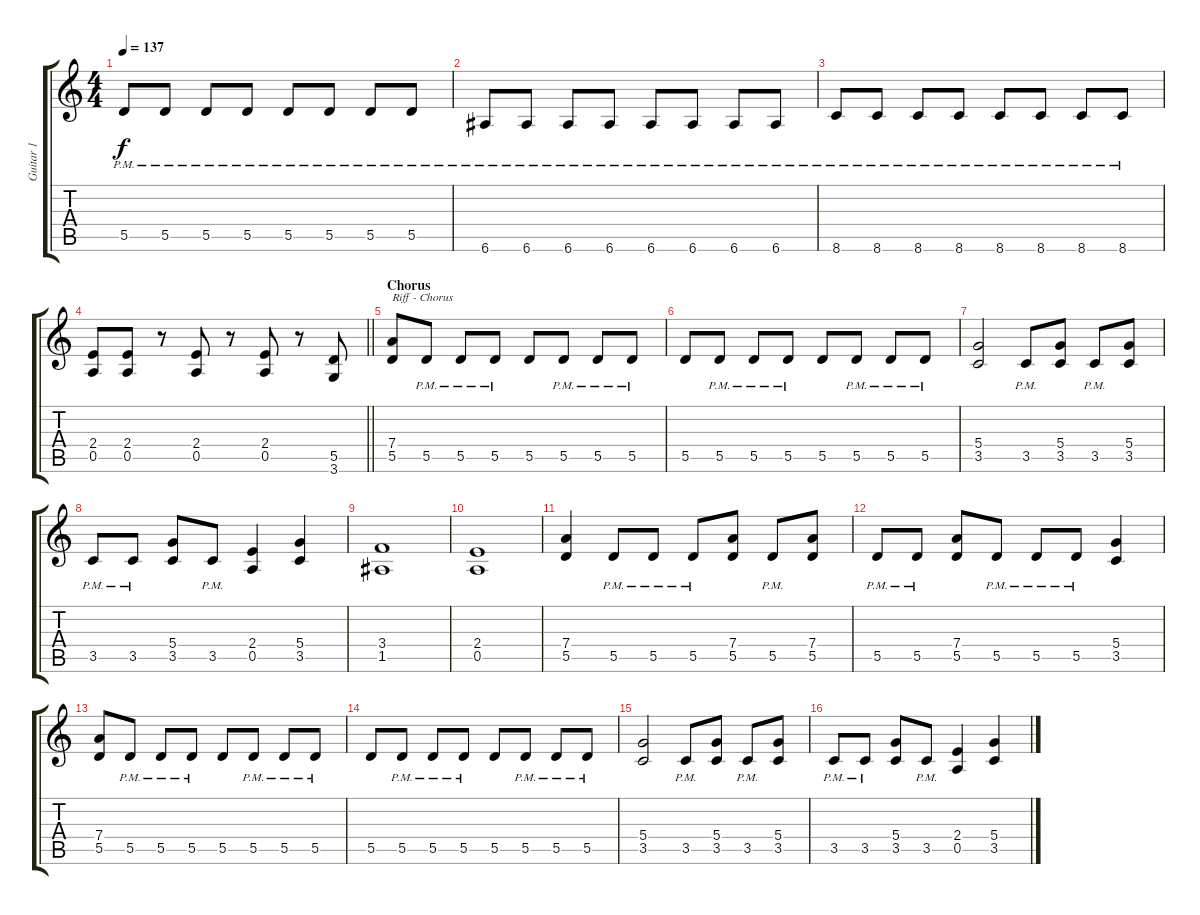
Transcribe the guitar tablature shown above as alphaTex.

\track ("Guitar 1" "Guitar 1") {instrument overdrivenguitar}
\staff {score tabs}
\tuning (E4 B3 G3 D3 A2 E2) {hide}
\ts (4 4)
\tempo 137
\clef g2
\ks c
5.5{pm}.8{dy f} 5.5{pm}.8 5.5{pm}.8 5.5{pm}.8 5.5{pm}.8 5.5{pm}.8 5.5{pm}.8 5.5{pm}.8 |
6.6{pm}.8 6.6{pm}.8 6.6{pm}.8 6.6{pm}.8 6.6{pm}.8 6.6{pm}.8 6.6{pm}.8 6.6{pm}.8 |
8.6{pm}.8 8.6{pm}.8 8.6{pm}.8 8.6{pm}.8 8.6{pm}.8 8.6{pm}.8 8.6{pm}.8 8.6{pm}.8 |
\barLineRight lightlight
(2.4 0.5).8 (2.4 0.5).8 r.8 (2.4 0.5).8 r.8 (2.4 0.5).8 r.8 (5.5 3.6).8 |
\section ("" "Chorus")
(7.4 5.5).8{txt "Riff - Chorus"} 5.5{pm}.8 5.5{pm}.8 5.5{pm}.8 5.5.8 5.5{pm}.8 5.5{pm}.8 5.5{pm}.8 |
5.5.8 5.5{pm}.8 5.5{pm}.8 5.5{pm}.8 5.5.8 5.5{pm}.8 5.5{pm}.8 5.5{pm}.8 |
(5.4 3.5).2 3.5{pm}.8 (5.4 3.5).8 3.5{pm}.8 (5.4 3.5).8 |
3.5{pm}.8 3.5{pm}.8 (5.4 3.5).8 3.5{pm}.8 (2.4 0.5).4 (5.4 3.5).4 |
(3.4 1.5).1 |
(2.4 0.5).1 |
(7.4 5.5).4 5.5{pm}.8 5.5{pm}.8 5.5{pm}.8 (7.4 5.5).8 5.5{pm}.8 (7.4 5.5).8 |
5.5{pm}.8 5.5{pm}.8 (7.4 5.5).8 5.5{pm}.8 5.5{pm}.8 5.5{pm}.8 (5.4 3.5).4 |
(7.4 5.5).8 5.5{pm}.8 5.5{pm}.8 5.5{pm}.8 5.5.8 5.5{pm}.8 5.5{pm}.8 5.5{pm}.8 |
5.5.8 5.5{pm}.8 5.5{pm}.8 5.5{pm}.8 5.5.8 5.5{pm}.8 5.5{pm}.8 5.5{pm}.8 |
(5.4 3.5).2 3.5{pm}.8 (5.4 3.5).8 3.5{pm}.8 (5.4 3.5).8 |
3.5{pm}.8 3.5{pm}.8 (5.4 3.5).8 3.5{pm}.8 (2.4 0.5).4 (5.4 3.5).4
